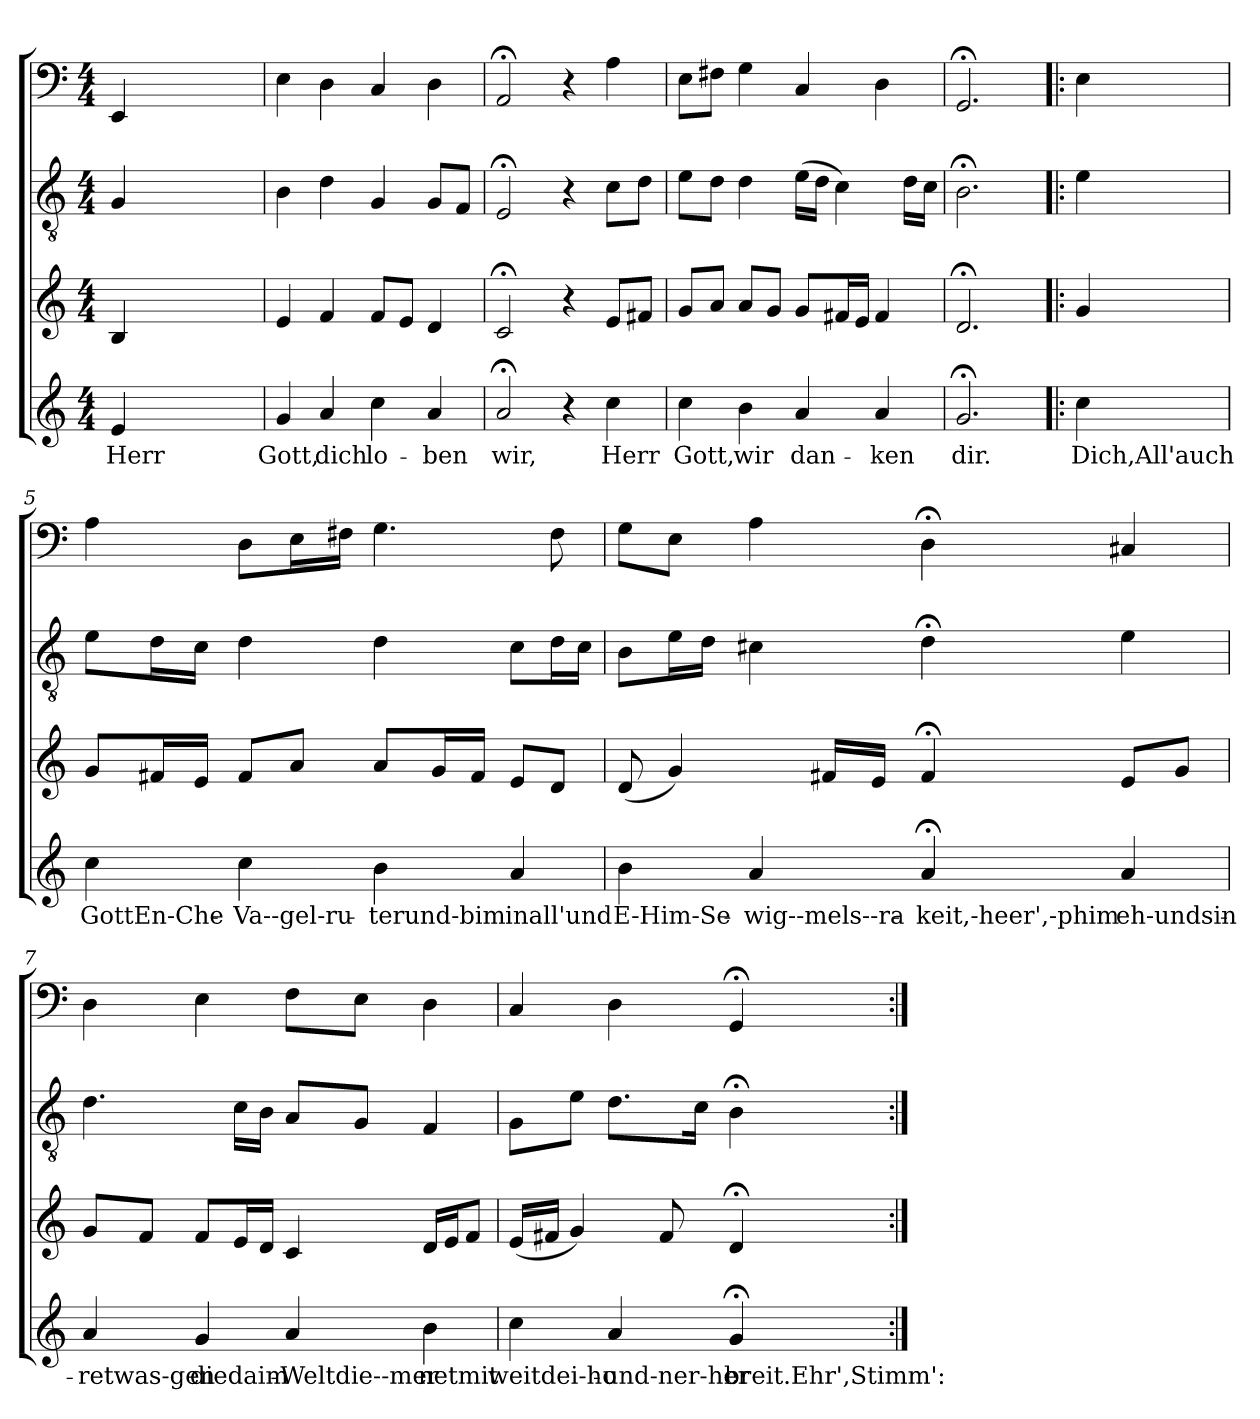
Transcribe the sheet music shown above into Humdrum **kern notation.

**kern	**text	**kern	**kern	**kern
*part4	*part4	*part3	*part2	*part1
*staff4	*staff4	*staff3	*staff2	*staff1
*clefG2	*	*clefG2	*clefGv2	*clefF4
*k[]	*	*k[]	*k[]	*k[]
*C:	*	*C:	*C:	*C:
*M4/4	*	*M4/4	*M4/4	*M4/4
=	=	=	=	=
4e/	Herr	4B/	4G/	4EE/
2ryy	.	2ryy	2ryy	2ryy
4ryy	.	4ryy	4ryy	4ryy
=1	=1	=1	=1	=1
4g/	Gott,	4e/	4B\	4E\
4a/	dich	4f/	4d\	4D\
4cc\	lo-	8f/L	4G/	4C/
.	.	8e/J	.	.
4a/	-ben	4d/	8G/L	4D\
.	.	.	8F/J	.
=2	=2	=2	=2	=2
2a;</	wir,	2c;</	2E;</	2AA;</
4r	.	4r	4r	4r
4cc\	Herr	8e/L	8c\L	4A\
.	.	8f#X/J	8d\J	.
=3	=3	=3	=3	=3
4cc\	Gott,	8g/L	8e\L	8E\L
.	.	8a/J	8d\J	8F#X\J
4b\	wir	8a/L	4d\	4G\
.	.	8g/J	.	.
4a/	dan-	8g/L	(16e\LL	4C/
.	.	.	16d\JJ	.
.	.	16f#X/L	4c\)	.
.	.	16e/JJ	.	.
4a/	-ken	4f#/	.	4D\
.	.	.	16d\LL	.
.	.	.	16c\JJ	.
=4	=4	=4	=4	=4
2.g;</	dir.	2.d;</	2.B;<\	2.GG;</
=!|:	=!|:	=!|:	=!|:	=!|:
4cc\	Dich,All'auch	4g/	4e\	4E\
2ryy	.	2ryy	2ryy	2ryy
4ryy	.	4ryy	4ryy	4ryy
=5	=5	=5	=5	=5
4cc\	GottEn-Che-	8g/L	8e\L	4A\
.	.	16f#X/L	16d\L	.
.	.	16e/JJ	16c\JJ	.
4cc\	Va--gel-ru-	8f#/L	4d\	8D\L
.	.	8a/J	.	16E\L
.	.	.	.	16F#X\JJ
4b\	-terund-bim	8a/L	4d\	4.G\
.	.	16g/L	.	.
.	.	16f#/JJ	.	.
4a/	inall'und	8e/L	8c\L	.
.	.	8d/J	16d\L	8F#\
.	.	.	16c\JJ	.
=6	=6	=6	=6	=6
4b\	E-Him-Se-	(8d/	8B\L	8G\L
.	.	4g/)	16e\L	8E\J
.	.	.	16d\JJ	.
4a/	-wig--mels--ra-	.	4c#X\	4A\
.	.	16f#X/LL	.	.
.	.	16e/JJ	.	.
4a;</	-keit,-heer',-phim	4f#;</	4d;<\	4D;<\
4a/	eh-undsin-	8e/L	4e\	4C#X/
.	.	8g/J	.	.
=7	=7	=7	=7	=7
4a/	-retwas-gen	8g/L	4.d\	4D\
.	.	8f/J	.	.
4g/	diedaim-	8f/L	.	4E\
.	.	16e/L	16c\LL	.
.	.	16d/JJ	16B\JJ	.
4a/	Weltdie--mer	4c/	8A/L	8F\L
.	.	.	8G/J	8E\J
4b\	-netmit	16d/LL	4F/	4D\
.	.	16e/J	.	.
.	.	8f/J	.	.
=8	=8	=8	=8	=8
4cc\	weitdei-ho-	(16e/LL	8G\L	4C/
.	.	16f#X/JJ	.	.
.	.	4g/)	8e\J	.
4a/	und-ner-her	.	8.d\L	4D\
.	.	8f#/	.	.
.	.	.	16c\Jk	.
4g;</	breit.Ehr',Stimm':	4d;</	4B;<\	4GG;</
=:|!	=:|!	=:|!	=:|!	=:|!
*-	*-	*-	*-	*-
